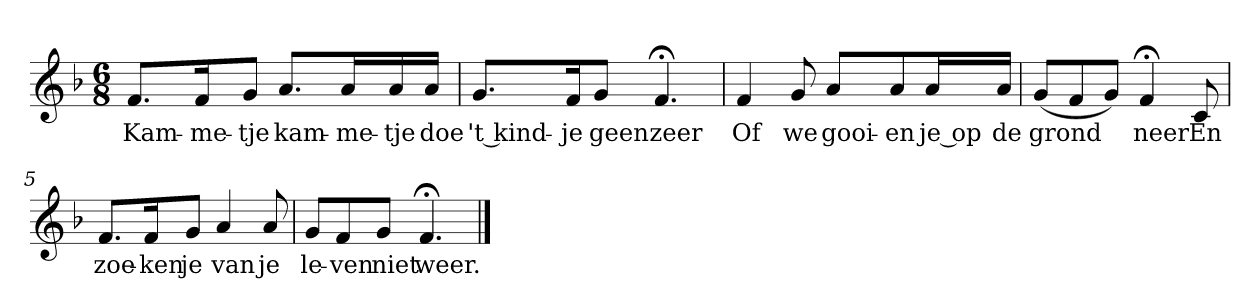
**kern	**text
*part1	*part1
*staff1	*staff1
*k[b-]	*
*F:	*
*M6/8	*
*MM120	*
=1	=1
8.fL	Kam-
16fK	-me-
8gJ	-tje
8.aL	kam-
16aL	-me-
16a	-tje
16aJJ	doe
=2	=2
8.gL	't kind-
16fK	-je
8gJ	geen
4.f;<	zeer
=3	=3
4f	Of
8g	we
8aL	gooi-
8a	-en
16aL	je op
16aJJ	de
=4	=4
(8gL	grond
8f	.
8gJ)	.
4f;<	neer
8c	En
=5	=5
8.fL	zoe-
16fK	-ken
8gJ	je
4a	van
8a	je
=6	=6
8gL	le-
8f	-ven
8gJ	niet
4.f;<	weer.
==	==
*-	*-
